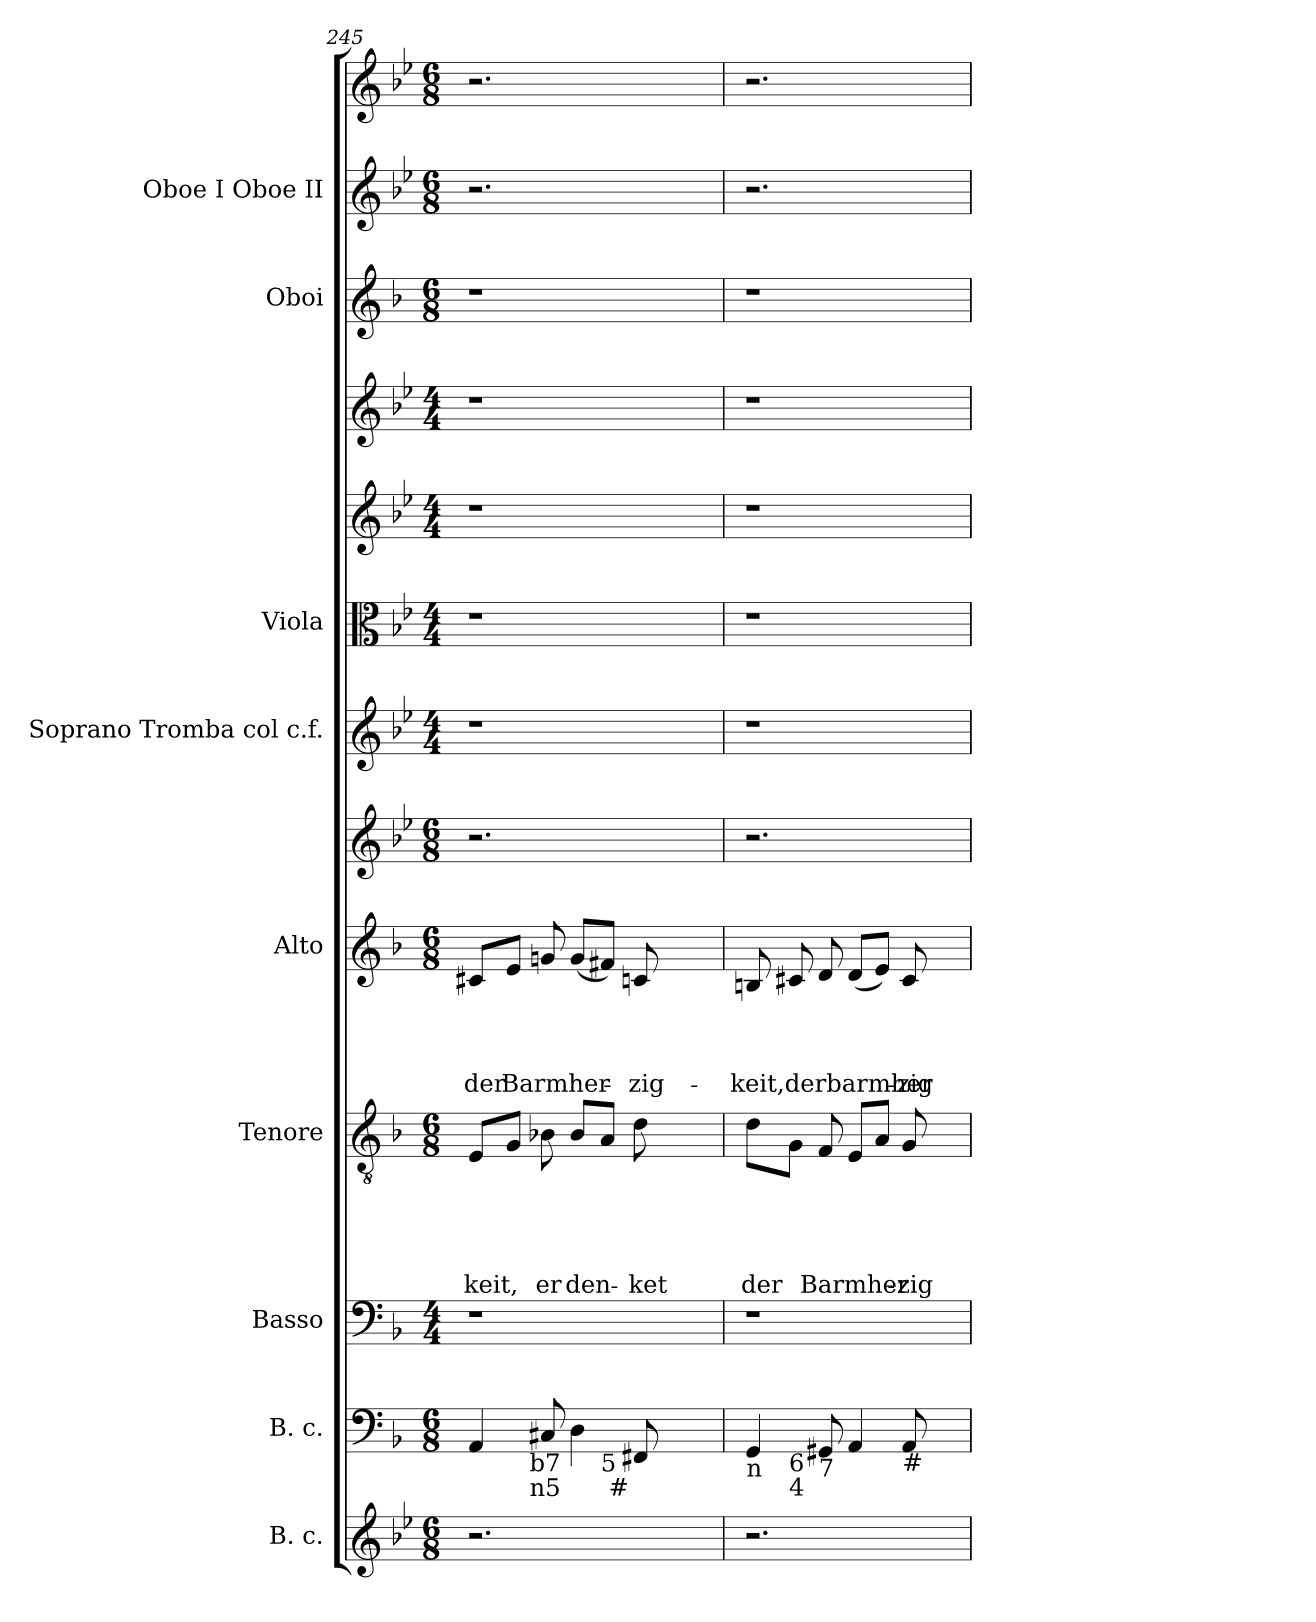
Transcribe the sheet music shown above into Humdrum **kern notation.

**kern	**kern	**kern	**kern	**text	**text	**text	**text	**text	**kern	**text	**text	**text	**text	**kern	**kern	**kern	**kern	**kern	**kern	**kern	**kern
*part12	*part11	*part10	*part9	*part9	*part9	*part9	*part9	*part9	*part8	*part8	*part8	*part8	*part8	*part7	*part6	*part5	*part4	*part3	*part2	*part1	*part1
*staff13	*staff12	*staff11	*staff10	*staff10	*staff10	*staff10	*staff10	*staff10	*staff9	*staff9	*staff9	*staff9	*staff9	*staff8	*staff7	*staff6	*staff5	*staff4	*staff3	*staff2	*staff1
*I"B. c.	*I"B. c.	*I"Basso	*I"Tenore	*	*	*	*	*	*I"Alto	*	*	*	*	*	*I"Soprano Tromba col c.f.	*I"Viola	*	*	*I"Oboi	*I"Oboe I Oboe II	*
*	*I'B. c.	*I'Basso	*I'Tenore	*	*	*	*	*	*I'Alto	*	*	*	*	*	*I'Soprano	*I'Viola	*	*	*	*I'Ob	*
!!LO:LB:g=z
*clefG2	*clefF4	*clefF4	*clefGv2	*	*	*	*	*	*clefG2	*	*	*	*	*clefG2	*clefG2	*clefC3	*clefG2	*clefG2	*clefG2	*clefG2	*clefG2
*k[b-e-]	*k[b-]	*k[b-]	*k[b-]	*	*	*	*	*	*k[b-]	*	*	*	*	*k[b-e-]	*k[b-e-]	*k[b-e-]	*k[b-e-]	*k[b-e-]	*k[b-]	*k[b-e-]	*k[b-e-]
*B-:	*F:	*F:	*F:	*	*	*	*	*	*F:	*	*	*	*	*B-:	*B-:	*B-:	*B-:	*B-:	*F:	*B-:	*B-:
*M6/8	*M6/8	*M4/4	*M6/8	*	*	*	*	*	*M6/8	*	*	*	*	*M6/8	*M4/4	*M4/4	*M4/4	*M4/4	*M6/8	*M6/8	*M6/8
=245	=245	=245	=245	=245	=245	=245	=245	=245	=245	=245	=245	=245	=245	=245	=245	=245	=245	=245	=245	=245	=245
!	!LO:TX:b:t=#	!	!	!	!	!	!	!	!	!	!	!	!	!	!	!	!	!	!	!	!
!	!	!	!	!	!	!	!	!LO:LY:b	!	!	!	!	!LO:LY:b	!	!	!	!	!	!LO:N:vis=1	!	!
*	*^	*	*	*	*	*	*	*	*	*	*	*	*	*	*	*	*	*	*	*	*
*	*	*^	*	*	*	*	*	*	*	*	*	*	*	*	*	*	*	*	*	*	*	*
*	*	*	*^	*	*	*	*	*	*	*	*	*	*	*	*	*	*	*	*	*	*	*	*
2.r	4AA/	8..ryy	2ryy	2ryy	1r	8E/L	.	.	.	.	keit,	8c#X/L	.	.	.	der	2.r	1r	1r	1r	1r	2.r	2.r	2.r
!	!	!	!	!	!	!	!	!	!	!	!	!	!	!	!	!LO:LY:b	!	!	!	!	!	!	!	!
.	.	.	.	.	.	8G/J	.	.	.	.	.	8e/J	.	.	.	Barmher-	.	.	.	.	.	.	.	.
!	!	!LO:TX:b:t=b7	!	!	!	!	!	!	!	!	!	!	!	!	!	!	!	!	!	!	!	!	!	!
!	!	!LO:TX:b:t=n5	!	!	!	!	!	!	!	!	!	!	!	!	!	!	!	!	!	!	!	!	!	!
.	.	2ryy	.	.	.	.	.	.	.	.	.	.	.	.	.	.	.	.	.	.	.	.	.	.
!	!	!	!	!	!	!	!	!	!	!	!LO:LY:b	!	!	!	!	!	!	!	!	!	!	!	!	!
.	8C#X/	.	.	.	.	8B-X\	.	.	.	.	er	8gn/	.	.	.	.	.	.	.	.	.	.	.	.
!	!	!	!	!	!	!	!	!	!	!	!LO:LY:b	!	!	!	!	!	!	!	!	!	!	!	!	!
.	4D>\	.	.	.	.	8B-/L	.	.	.	.	den-	(<8g/L	.	.	.	.	.	.	.	.	.	.	.	.
!	!	!	!LO:TX:b:t=5	!	!	!	!	!	!	!	!	!	!	!	!	!	!	!	!	!	!	!	!	!
.	.	.	2ryy	64ryy	.	8A/J	.	.	.	.	.	8f#X/J)	.	.	.	.	.	.	.	.	.	.	.	.
!	!	!	!	!LO:TX:b:t=#	!	!	!	!	!	!	!	!	!	!	!	!	!	!	!	!	!	!	!	!
.	.	.	.	4ryy	.	.	.	.	.	.	.	.	.	.	.	.	.	.	.	.	.	.	.	.
!	!	!	!	!	!	!	!	!	!	!	!LO:LY:b	!	!	!	!	!LO:LY:b	!	!	!	!	!	!	!	!
.	8FF#X</	.	.	.	.	8d\	.	.	.	.	-ket	8cn/	.	.	.	-zig-	.	.	.	.	.	.	.	.
.	.	4ryy	.	.	.	.	.	.	.	.	.	.	.	.	.	.	.	.	.	.	.	.	.	.
4ryy	4ryy	.	.	.	.	4ryy	.	.	.	.	.	4ryy	.	.	.	.	4ryy	.	.	.	.	4ryy	4ryy	4ryy
.	.	.	.	8...ryy	.	.	.	.	.	.	.	.	.	.	.	.	.	.	.	.	.	.	.	.
.	.	32ryy	.	.	.	.	.	.	.	.	.	.	.	.	.	.	.	.	.	.	.	.	.	.
=246	=246	=246	=246	=246	=246	=246	=246	=246	=246	=246	=246	=246	=246	=246	=246	=246	=246	=246	=246	=246	=246	=246	=246	=246
!	!LO:TX:b:t=n	!	!	!	!	!	!	!	!	!	!	!	!	!	!	!	!	!	!	!	!	!	!	!
!	!	!	!	!	!	!	!	!	!	!	!LO:LY:b	!	!	!	!	!LO:LY:b	!	!	!	!	!	!LO:N:vis=1	!	!
*	*	*v	*v	*v	*	*	*	*	*	*	*	*	*	*	*	*	*	*	*	*	*	*	*	*
2.r	4GG</	8ryy	1r	8d\L	.	.	.	.	der	8Bn/	.	.	.	-keit,derbarmher-	2.r	1r	1r	1r	1r	2.r	2.r	2.r
!	!	!LO:TX:b:t=6	!	!	!	!	!	!	!	!	!	!	!	!	!	!	!	!	!	!	!	!
!	!	!LO:TX:b:t=4	!	!	!	!	!	!	!	!	!	!	!	!	!	!	!	!	!	!	!	!
.	.	2..ryy	.	8G\J	.	.	.	.	.	8c#X/	.	.	.	.	.	.	.	.	.	.	.	.
!	!LO:TX:b:t=7	!	!	!	!	!	!	!	!	!	!	!	!	!	!	!	!	!	!	!	!	!
!	!	!	!	!	!	!	!	!	!LO:LY:b	!	!	!	!	!	!	!	!	!	!	!	!	!
.	8GG#X</	.	.	8F/	.	.	.	.	Barmher-	8d/	.	.	.	.	.	.	.	.	.	.	.	.
.	4AA</	.	.	8E/L	.	.	.	.	.	(<8d/L	.	.	.	.	.	.	.	.	.	.	.	.
.	.	.	.	8A/J	.	.	.	.	.	8e/J)	.	.	.	.	.	.	.	.	.	.	.	.
!	!LO:TX:b:t=#	!	!	!	!	!	!	!	!	!	!	!	!	!	!	!	!	!	!	!	!	!
!	!	!	!	!	!	!	!	!	!LO:LY:b	!	!	!	!	!LO:LY:b	!	!	!	!	!	!	!	!
.	8AA/	.	.	8G/	.	.	.	.	-zig-	8c#/	.	.	.	-zig-	.	.	.	.	.	.	.	.
4ryy	4ryy	.	.	4ryy	.	.	.	.	.	4ryy	.	.	.	.	4ryy	.	.	.	.	4ryy	4ryy	4ryy
*	*v	*v	*	*	*	*	*	*	*	*	*	*	*	*	*	*	*	*	*	*	*	*
=	=	=	=	=	=	=	=	=	=	=	=	=	=	=	=	=	=	=	=	=	=
*-	*-	*-	*-	*-	*-	*-	*-	*-	*-	*-	*-	*-	*-	*-	*-	*-	*-	*-	*-	*-	*-
